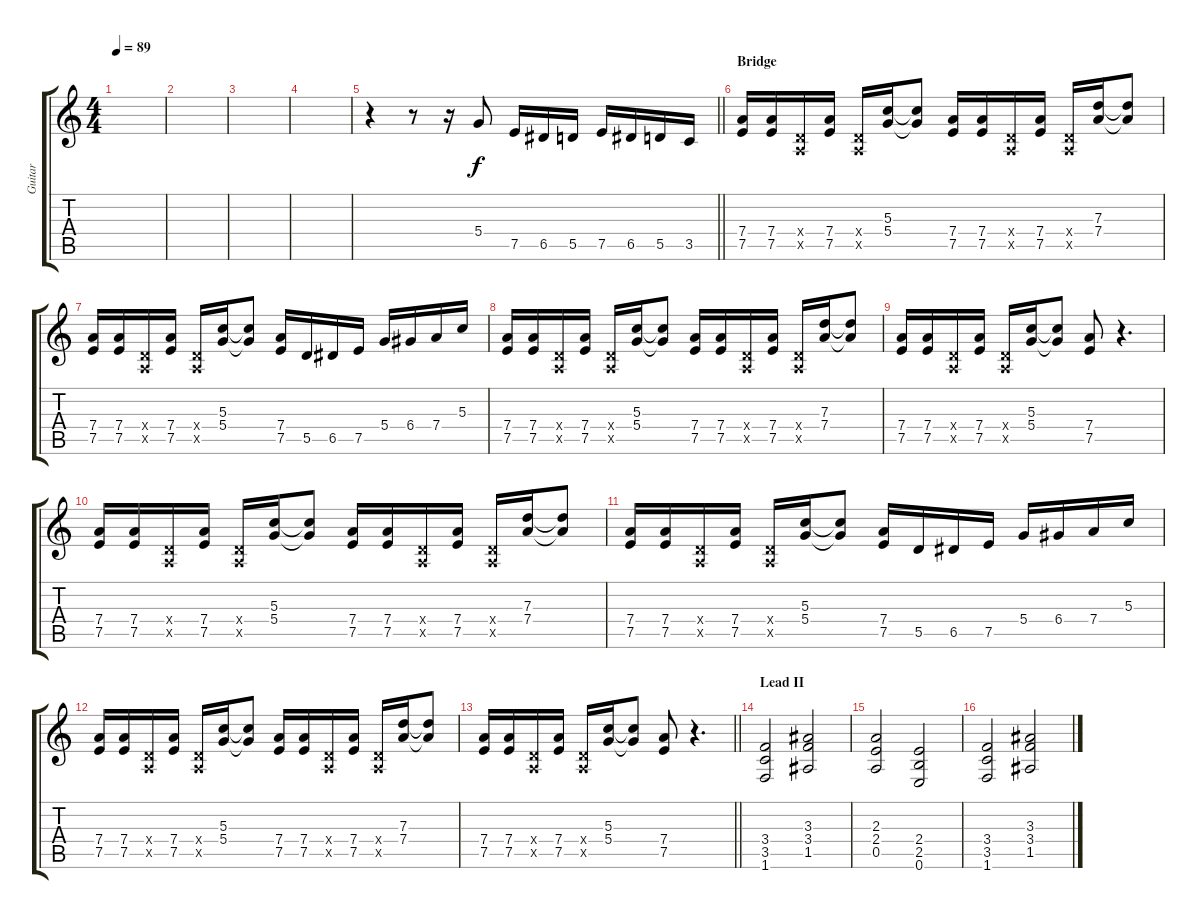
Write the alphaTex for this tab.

\track ("Guitar" "Guitar") {instrument distortionguitar}
\staff {score tabs}
\tuning (E4 B3 G3 D3 A2 E2) {hide}
\ts (4 4)
\tempo 89
\clef g2
\ks c
|
|
|
|
\barLineRight lightlight
r.4 r.8 r.16 5.4.8 7.5.16 6.5.16 5.5.16 7.5.16 6.5.16 5.5.16 3.5.16 |
\section ("" "Bridge")
(7.4 7.5).16 (7.4 7.5).16 (0.4{x} 0.5{x}).16 (7.4 7.5).16 (0.4{x} 0.5{x}).16 (5.3 5.4).16 (5.3{t} 5.4{t}).8 (7.4 7.5).16 (7.4 7.5).16 (0.4{x} 0.5{x}).16 (7.4 7.5).16 (0.4{x} 0.5{x}).16 (7.3 7.4).16 (7.3{t} 7.4{t}).8 |
(7.4 7.5).16 (7.4 7.5).16 (0.4{x} 0.5{x}).16 (7.4 7.5).16 (0.4{x} 0.5{x}).16 (5.3 5.4).16 (5.3{t} 5.4{t}).8 (7.4 7.5).16 5.5.16 6.5.16 7.5.16 5.4.16 6.4.16 7.4.16 5.3.16 |
(7.4 7.5).16 (7.4 7.5).16 (0.4{x} 0.5{x}).16 (7.4 7.5).16 (0.4{x} 0.5{x}).16 (5.3 5.4).16 (5.3{t} 5.4{t}).8 (7.4 7.5).16 (7.4 7.5).16 (0.4{x} 0.5{x}).16 (7.4 7.5).16 (0.4{x} 0.5{x}).16 (7.3 7.4).16 (7.3{t} 7.4{t}).8 |
(7.4 7.5).16 (7.4 7.5).16 (0.4{x} 0.5{x}).16 (7.4 7.5).16 (0.4{x} 0.5{x}).16 (5.3 5.4).16 (5.3{t} 5.4{t}).8 (7.4 7.5).8 r.4{d} |
(7.4 7.5).16 (7.4 7.5).16 (0.4{x} 0.5{x}).16 (7.4 7.5).16 (0.4{x} 0.5{x}).16 (5.3 5.4).16 (5.3{t} 5.4{t}).8 (7.4 7.5).16 (7.4 7.5).16 (0.4{x} 0.5{x}).16 (7.4 7.5).16 (0.4{x} 0.5{x}).16 (7.3 7.4).16 (7.3{t} 7.4{t}).8 |
(7.4 7.5).16 (7.4 7.5).16 (0.4{x} 0.5{x}).16 (7.4 7.5).16 (0.4{x} 0.5{x}).16 (5.3 5.4).16 (5.3{t} 5.4{t}).8 (7.4 7.5).16 5.5.16 6.5.16 7.5.16 5.4.16 6.4.16 7.4.16 5.3.16 |
(7.4 7.5).16 (7.4 7.5).16 (0.4{x} 0.5{x}).16 (7.4 7.5).16 (0.4{x} 0.5{x}).16 (5.3 5.4).16 (5.3{t} 5.4{t}).8 (7.4 7.5).16 (7.4 7.5).16 (0.4{x} 0.5{x}).16 (7.4 7.5).16 (0.4{x} 0.5{x}).16 (7.3 7.4).16 (7.3{t} 7.4{t}).8 |
\barLineRight lightlight
(7.4 7.5).16 (7.4 7.5).16 (0.4{x} 0.5{x}).16 (7.4 7.5).16 (0.4{x} 0.5{x}).16 (5.3 5.4).16 (5.3{t} 5.4{t}).8 (7.4 7.5).8 r.4{d} |
\section ("" "Lead II")
(3.4 3.5 1.6).2 (3.3 3.4 1.5).2 |
(2.3 2.4 0.5).2 (2.4 2.5 0.6).2 |
(3.4 3.5 1.6).2 (3.3 3.4 1.5).2
